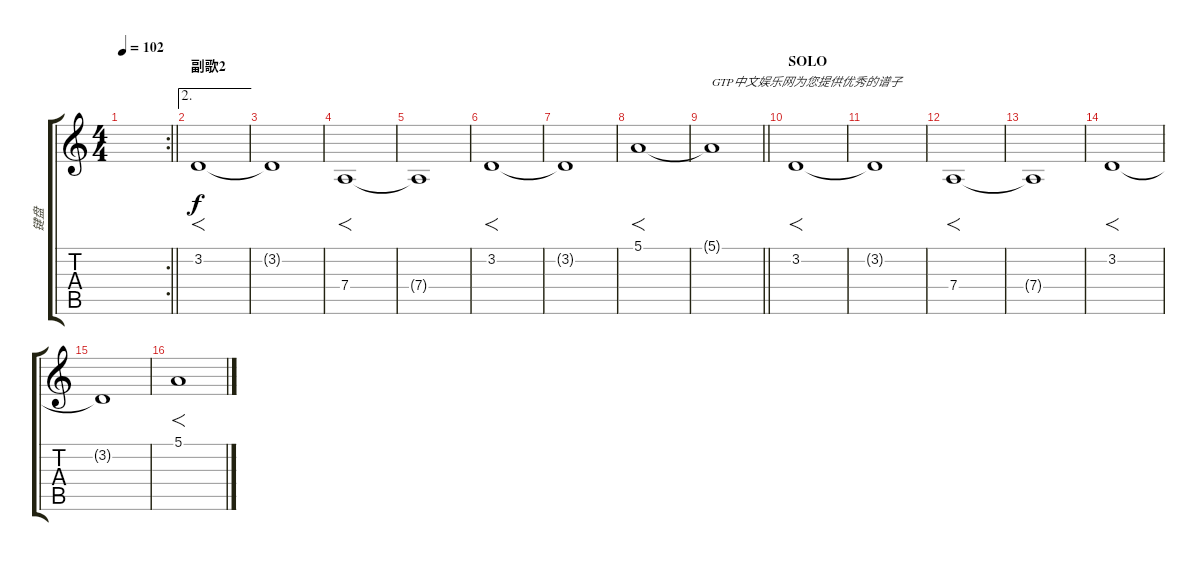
\track ("键盘" "键盘") {instrument synthstrings2}
\staff {score tabs}
\tuning (E4 B3 G3 D3 A2 E2) {hide}
\rc 2
\ts (4 4)
\tempo 102
\clef g2
\barLineRight lightlight
\ks c
|
\ae 2
\section ("" "副歌2")
3.2.1{f} |
3.2{t}.1 |
7.4.1{f} |
7.4{t}.1 |
3.2.1{f} |
3.2{t}.1 |
5.1.1{f} |
\barLineRight lightlight
5.1{t}.1{txt "GTP中文娱乐网为您提供优秀的谱子"} |
\section ("" "SOLO")
3.2.1{f} |
3.2{t}.1 |
7.4.1{f} |
7.4{t}.1 |
3.2.1{f} |
3.2{t}.1 |
5.1.1{f}
